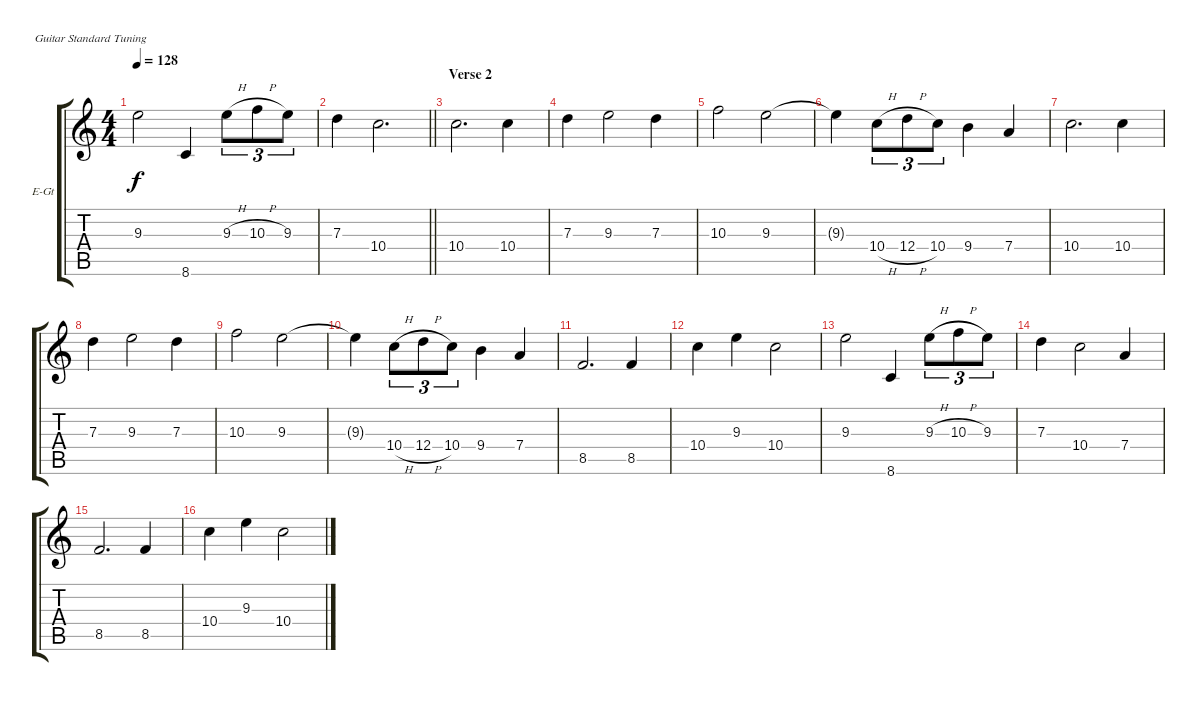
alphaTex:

\bracketExtendMode groupsimilarinstruments
\firstSystemTrackNameOrientation horizontal
\otherSystemsTrackNameOrientation horizontal
\track ("Guitar" "E-Gt") {instrument overdrivenguitar}
\staff {score tabs}
\tuning (E4 B3 G3 D3 A2 E2)
\ts (4 4)
\tempo 128
\clef g2
\ks c
9.3.2{dy f} 8.6.4 9.3{h}.8{tu (3 2)} 10.3{h}.8{tu (3 2)} 9.3.8{tu (3 2)} |
\barLineRight lightlight
7.3.4 10.4.2{d} |
\section ("" "Verse 2")
10.4.2{d} 10.4.4 |
7.3.4 9.3.2 7.3.4 |
10.3.2 9.3.2 |
9.3{t}.4 10.4{h}.8{tu (3 2)} 12.4{h}.8{tu (3 2)} 10.4.8{tu (3 2)} 9.4.4 7.4.4 |
10.4.2{d} 10.4.4 |
7.3.4 9.3.2 7.3.4 |
10.3.2 9.3.2 |
9.3{t}.4 10.4{h}.8{tu (3 2)} 12.4{h}.8{tu (3 2)} 10.4.8{tu (3 2)} 9.4.4 7.4.4 |
8.5.2{d} 8.5.4 |
10.4.4 9.3.4 10.4.2 |
9.3.2 8.6.4 9.3{h}.8{tu (3 2)} 10.3{h}.8{tu (3 2)} 9.3.8{tu (3 2)} |
7.3.4 10.4.2 7.4.4 |
8.5.2{d} 8.5.4 |
10.4.4 9.3.4 10.4.2
